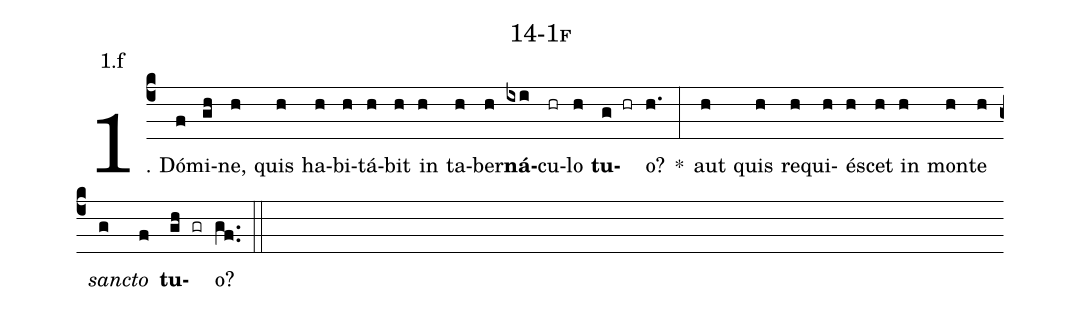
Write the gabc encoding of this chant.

name: 14-1f;
annotation: 1.f;
%%
(c4)1. Dó(f)mi(gh)ne,(h) quis(h) ha(h)bi(h)tá(h)bit(h) in(h) ta(h)ber(h)<b>ná</b>(ixi)cu(hr)lo(h) <b>tu</b>(g hr)o?(h.) *(:) aut(h) quis(h) re(h)qui(h)é(h)scet(h) in(h) mon(h)te(h) <i>sanc</i>(g)<i>to</i>(f) <b>tu</b>(gh gr)o?(gf..) (::)
